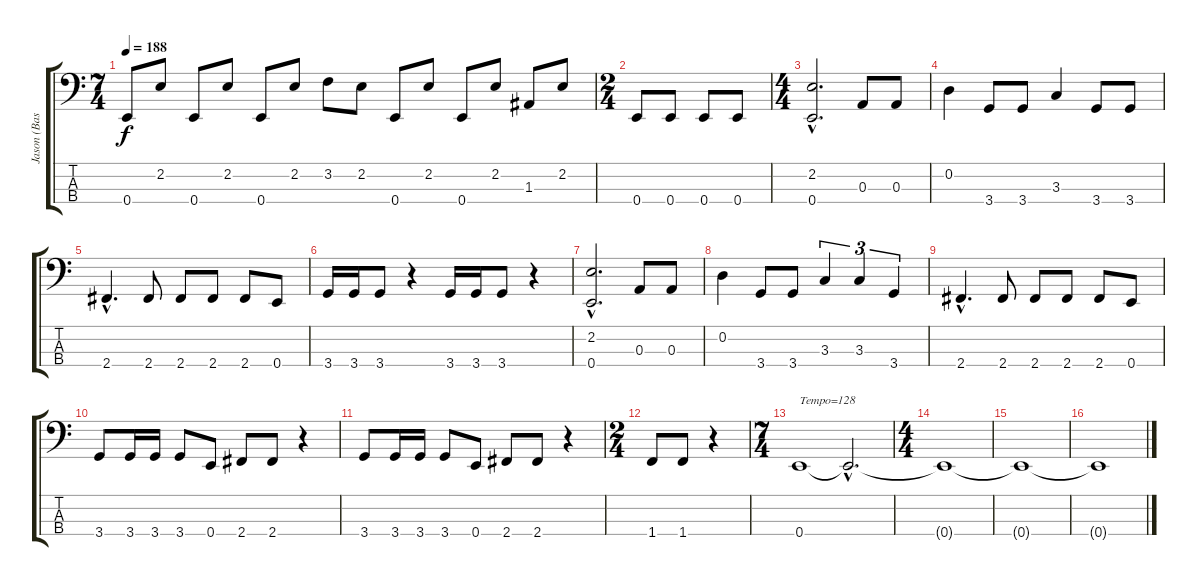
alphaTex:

\track ("Jason (Bass)" "Jason (Bas") {instrument electricbasspick}
\staff {score tabs}
\tuning (G2 D2 A1 E1) {hide}
\ts (7 4)
\tempo 188
\clef f4
\ks c
0.4.8{dy f} 2.2.8 0.4.8 2.2.8 0.4.8 2.2.8 3.2.8 2.2.8 0.4.8 2.2.8 0.4.8 2.2.8 1.3.8 2.2.8 |
\ts (2 4)
0.4.8 0.4.8 0.4.8 0.4.8 |
\ts (4 4)
(2.2{hac} 0.4{hac}).2{d} 0.3.8 0.3.8 |
0.2.4 3.4.8 3.4.8 3.3.4 3.4.8 3.4.8 |
2.4{hac}.4{d} 2.4.8 2.4.8 2.4.8 2.4.8 0.4.8 |
3.4.16 3.4.16 3.4.8 r.4 3.4.16 3.4.16 3.4.8 r.4 |
(2.2{hac} 0.4{hac}).2{d} 0.3.8 0.3.8 |
0.2.4 3.4.8 3.4.8 3.3.4{tu (3 2)} 3.3.4{tu (3 2)} 3.4.4{tu (3 2)} |
2.4{hac}.4{d} 2.4.8 2.4.8 2.4.8 2.4.8 0.4.8 |
3.4.8 3.4.16 3.4.16 3.4.8 0.4.8 2.4.8 2.4.8 r.4 |
3.4.8 3.4.16 3.4.16 3.4.8 0.4.8 2.4.8 2.4.8 r.4 |
\ts (2 4)
1.4.8 1.4.8 r.4 |
\ts (7 4)
0.4.1{txt "Tempo=128"} 0.4{hac t}.2{d} |
\ts (4 4)
0.4{t}.1 |
0.4{t}.1 |
0.4{t}.1
